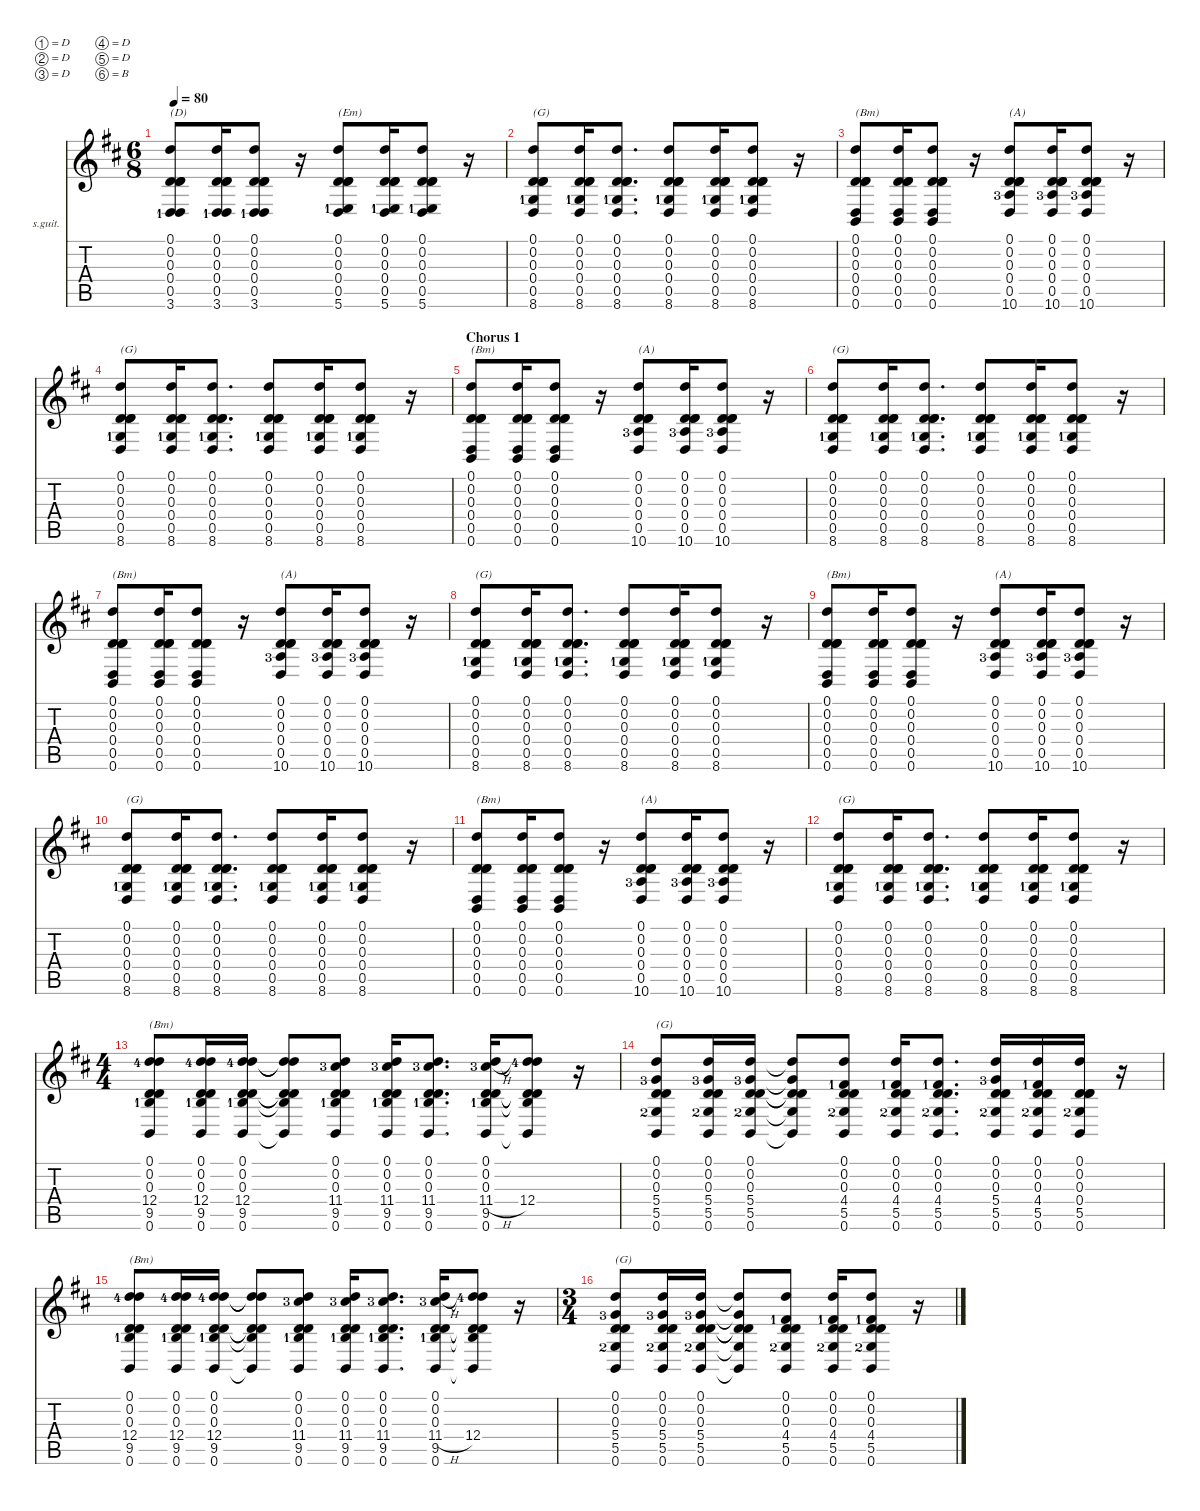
\defaultSystemsLayout 4
\hideDynamics
\bracketExtendMode nobrackets
\firstSystemTrackNameOrientation horizontal
\otherSystemsTrackNameOrientation horizontal
\track ("full rhythm (alt tuning) 07" "s.guit.") {instrument acousticguitarsteel}
\staff {score tabs}
\tuning (D4 D3 D3 D3 D2 B1)
\ts (6 8)
\tempo 80
\clef g2
\ks bminor
(3.6{lf 2 acc forcenatural} 0.5{acc forcenatural} 0.4{acc forcenatural} 0.3{acc forcenatural} 0.2{acc forcenatural} 0.1{acc forcenatural}).8{txt "(D)" dy mf beam Up} (3.6{lf 2 acc forcenatural} 0.5{acc forcenatural} 0.4{acc forcenatural} 0.3{acc forcenatural} 0.2{acc forcenatural} 0.1{acc forcenatural}).16{beam Up} (3.6{lf 2 acc forcenatural} 0.5{acc forcenatural} 0.4{acc forcenatural} 0.3{acc forcenatural} 0.2{acc forcenatural} 0.1{acc forcenatural}).8{beam Up} r.16{beam Up} (5.6{lf 2 acc forcenatural} 0.5{acc forcenatural} 0.4{acc forcenatural} 0.3{acc forcenatural} 0.2{acc forcenatural} 0.1{acc forcenatural}).8{txt "(Em)" beam Up} (5.6{lf 2 acc forcenatural} 0.5{acc forcenatural} 0.4{acc forcenatural} 0.3{acc forcenatural} 0.2{acc forcenatural} 0.1{acc forcenatural}).16{beam Up} (5.6{lf 2 acc forcenatural} 0.5{acc forcenatural} 0.4{acc forcenatural} 0.3{acc forcenatural} 0.2{acc forcenatural} 0.1{acc forcenatural}).8{beam Up} r.16{beam Up} |
(8.6{lf 2 acc forcenatural} 0.5{acc forcenatural} 0.4{acc forcenatural} 0.3{acc forcenatural} 0.2{acc forcenatural} 0.1{acc forcenatural}).8{txt "(G)" beam Up} (8.6{lf 2 acc forcenatural} 0.5{acc forcenatural} 0.4{acc forcenatural} 0.3{acc forcenatural} 0.2{acc forcenatural} 0.1{acc forcenatural}).16{beam Up} (8.6{lf 2 acc forcenatural} 0.5{acc forcenatural} 0.4{acc forcenatural} 0.3{acc forcenatural} 0.2{acc forcenatural} 0.1{acc forcenatural}).8{d beam Up} (8.6{lf 2 acc forcenatural} 0.5{acc forcenatural} 0.4{acc forcenatural} 0.3{acc forcenatural} 0.2{acc forcenatural} 0.1{acc forcenatural}).8{beam Up} (8.6{lf 2 acc forcenatural} 0.5{acc forcenatural} 0.4{acc forcenatural} 0.3{acc forcenatural} 0.2{acc forcenatural} 0.1{acc forcenatural}).16{beam Up} (8.6{lf 2 acc forcenatural} 0.5{acc forcenatural} 0.4{acc forcenatural} 0.3{acc forcenatural} 0.2{acc forcenatural} 0.1{acc forcenatural}).8{beam Up} r.16{beam Up} |
(0.5{acc forcenatural} 0.4{acc forcenatural} 0.3{acc forcenatural} 0.2{acc forcenatural} 0.1{acc forcenatural} 0.6{acc forcenatural}).8{txt "(Bm)" beam Up} (0.5{acc forcenatural} 0.4{acc forcenatural} 0.3{acc forcenatural} 0.2{acc forcenatural} 0.1{acc forcenatural} 0.6{acc forcenatural}).16{beam Up} (0.5{acc forcenatural} 0.4{acc forcenatural} 0.3{acc forcenatural} 0.2{acc forcenatural} 0.1{acc forcenatural} 0.6{acc forcenatural}).8{beam Up} r.16{beam Up} (0.5{acc forcenatural} 0.4{acc forcenatural} 0.3{acc forcenatural} 0.2{acc forcenatural} 0.1{acc forcenatural} 10.6{lf 4 acc forcenatural}).8{txt "(A)" beam Up} (0.5{acc forcenatural} 0.4{acc forcenatural} 0.3{acc forcenatural} 0.2{acc forcenatural} 0.1{acc forcenatural} 10.6{lf 4 acc forcenatural}).16{beam Up} (0.5{acc forcenatural} 0.4{acc forcenatural} 0.3{acc forcenatural} 0.2{acc forcenatural} 0.1{acc forcenatural} 10.6{lf 4 acc forcenatural}).8{beam Up} r.16{beam Up} |
(8.6{lf 2 acc forcenatural} 0.5{acc forcenatural} 0.4{acc forcenatural} 0.3{acc forcenatural} 0.2{acc forcenatural} 0.1{acc forcenatural}).8{txt "(G)" beam Up} (8.6{lf 2 acc forcenatural} 0.5{acc forcenatural} 0.4{acc forcenatural} 0.3{acc forcenatural} 0.2{acc forcenatural} 0.1{acc forcenatural}).16{beam Up} (8.6{lf 2 acc forcenatural} 0.5{acc forcenatural} 0.4{acc forcenatural} 0.3{acc forcenatural} 0.2{acc forcenatural} 0.1{acc forcenatural}).8{d beam Up} (8.6{lf 2 acc forcenatural} 0.5{acc forcenatural} 0.4{acc forcenatural} 0.3{acc forcenatural} 0.2{acc forcenatural} 0.1{acc forcenatural}).8{beam Up} (8.6{lf 2 acc forcenatural} 0.5{acc forcenatural} 0.4{acc forcenatural} 0.3{acc forcenatural} 0.2{acc forcenatural} 0.1{acc forcenatural}).16{beam Up} (8.6{lf 2 acc forcenatural} 0.5{acc forcenatural} 0.4{acc forcenatural} 0.3{acc forcenatural} 0.2{acc forcenatural} 0.1{acc forcenatural}).8{beam Up} r.16{beam Up} |
\section ("" "Chorus 1")
(0.5{acc forcenatural} 0.4{acc forcenatural} 0.3{acc forcenatural} 0.2{acc forcenatural} 0.1{acc forcenatural} 0.6{acc forcenatural}).8{txt "(Bm)" beam Up} (0.5{acc forcenatural} 0.4{acc forcenatural} 0.3{acc forcenatural} 0.2{acc forcenatural} 0.1{acc forcenatural} 0.6{acc forcenatural}).16{beam Up} (0.5{acc forcenatural} 0.4{acc forcenatural} 0.3{acc forcenatural} 0.2{acc forcenatural} 0.1{acc forcenatural} 0.6{acc forcenatural}).8{beam Up} r.16{beam Up} (0.5{acc forcenatural} 0.4{acc forcenatural} 0.3{acc forcenatural} 0.2{acc forcenatural} 0.1{acc forcenatural} 10.6{lf 4 acc forcenatural}).8{txt "(A)" beam Up} (0.5{acc forcenatural} 0.4{acc forcenatural} 0.3{acc forcenatural} 0.2{acc forcenatural} 0.1{acc forcenatural} 10.6{lf 4 acc forcenatural}).16{beam Up} (0.5{acc forcenatural} 0.4{acc forcenatural} 0.3{acc forcenatural} 0.2{acc forcenatural} 0.1{acc forcenatural} 10.6{lf 4 acc forcenatural}).8{beam Up} r.16{beam Up} |
(8.6{lf 2 acc forcenatural} 0.5{acc forcenatural} 0.4{acc forcenatural} 0.3{acc forcenatural} 0.2{acc forcenatural} 0.1{acc forcenatural}).8{txt "(G)" beam Up} (8.6{lf 2 acc forcenatural} 0.5{acc forcenatural} 0.4{acc forcenatural} 0.3{acc forcenatural} 0.2{acc forcenatural} 0.1{acc forcenatural}).16{beam Up} (8.6{lf 2 acc forcenatural} 0.5{acc forcenatural} 0.4{acc forcenatural} 0.3{acc forcenatural} 0.2{acc forcenatural} 0.1{acc forcenatural}).8{d beam Up} (8.6{lf 2 acc forcenatural} 0.5{acc forcenatural} 0.4{acc forcenatural} 0.3{acc forcenatural} 0.2{acc forcenatural} 0.1{acc forcenatural}).8{beam Up} (8.6{lf 2 acc forcenatural} 0.5{acc forcenatural} 0.4{acc forcenatural} 0.3{acc forcenatural} 0.2{acc forcenatural} 0.1{acc forcenatural}).16{beam Up} (8.6{lf 2 acc forcenatural} 0.5{acc forcenatural} 0.4{acc forcenatural} 0.3{acc forcenatural} 0.2{acc forcenatural} 0.1{acc forcenatural}).8{beam Up} r.16{beam Up} |
(0.5{acc forcenatural} 0.4{acc forcenatural} 0.3{acc forcenatural} 0.2{acc forcenatural} 0.1{acc forcenatural} 0.6{acc forcenatural}).8{txt "(Bm)" beam Up} (0.5{acc forcenatural} 0.4{acc forcenatural} 0.3{acc forcenatural} 0.2{acc forcenatural} 0.1{acc forcenatural} 0.6{acc forcenatural}).16{beam Up} (0.5{acc forcenatural} 0.4{acc forcenatural} 0.3{acc forcenatural} 0.2{acc forcenatural} 0.1{acc forcenatural} 0.6{acc forcenatural}).8{beam Up} r.16{beam Up} (0.5{acc forcenatural} 0.4{acc forcenatural} 0.3{acc forcenatural} 0.2{acc forcenatural} 0.1{acc forcenatural} 10.6{lf 4 acc forcenatural}).8{txt "(A)" beam Up} (0.5{acc forcenatural} 0.4{acc forcenatural} 0.3{acc forcenatural} 0.2{acc forcenatural} 0.1{acc forcenatural} 10.6{lf 4 acc forcenatural}).16{beam Up} (0.5{acc forcenatural} 0.4{acc forcenatural} 0.3{acc forcenatural} 0.2{acc forcenatural} 0.1{acc forcenatural} 10.6{lf 4 acc forcenatural}).8{beam Up} r.16{beam Up} |
(8.6{lf 2 acc forcenatural} 0.5{acc forcenatural} 0.4{acc forcenatural} 0.3{acc forcenatural} 0.2{acc forcenatural} 0.1{acc forcenatural}).8{txt "(G)" beam Up} (8.6{lf 2 acc forcenatural} 0.5{acc forcenatural} 0.4{acc forcenatural} 0.3{acc forcenatural} 0.2{acc forcenatural} 0.1{acc forcenatural}).16{beam Up} (8.6{lf 2 acc forcenatural} 0.5{acc forcenatural} 0.4{acc forcenatural} 0.3{acc forcenatural} 0.2{acc forcenatural} 0.1{acc forcenatural}).8{d beam Up} (8.6{lf 2 acc forcenatural} 0.5{acc forcenatural} 0.4{acc forcenatural} 0.3{acc forcenatural} 0.2{acc forcenatural} 0.1{acc forcenatural}).8{beam Up} (8.6{lf 2 acc forcenatural} 0.5{acc forcenatural} 0.4{acc forcenatural} 0.3{acc forcenatural} 0.2{acc forcenatural} 0.1{acc forcenatural}).16{beam Up} (8.6{lf 2 acc forcenatural} 0.5{acc forcenatural} 0.4{acc forcenatural} 0.3{acc forcenatural} 0.2{acc forcenatural} 0.1{acc forcenatural}).8{beam Up} r.16{beam Up} |
(0.5{acc forcenatural} 0.4{acc forcenatural} 0.3{acc forcenatural} 0.2{acc forcenatural} 0.1{acc forcenatural} 0.6{acc forcenatural}).8{txt "(Bm)" beam Up} (0.5{acc forcenatural} 0.4{acc forcenatural} 0.3{acc forcenatural} 0.2{acc forcenatural} 0.1{acc forcenatural} 0.6{acc forcenatural}).16{beam Up} (0.5{acc forcenatural} 0.4{acc forcenatural} 0.3{acc forcenatural} 0.2{acc forcenatural} 0.1{acc forcenatural} 0.6{acc forcenatural}).8{beam Up} r.16{beam Up} (0.5{acc forcenatural} 0.4{acc forcenatural} 0.3{acc forcenatural} 0.2{acc forcenatural} 0.1{acc forcenatural} 10.6{lf 4 acc forcenatural}).8{txt "(A)" beam Up} (0.5{acc forcenatural} 0.4{acc forcenatural} 0.3{acc forcenatural} 0.2{acc forcenatural} 0.1{acc forcenatural} 10.6{lf 4 acc forcenatural}).16{beam Up} (0.5{acc forcenatural} 0.4{acc forcenatural} 0.3{acc forcenatural} 0.2{acc forcenatural} 0.1{acc forcenatural} 10.6{lf 4 acc forcenatural}).8{beam Up} r.16{beam Up} |
(8.6{lf 2 acc forcenatural} 0.5{acc forcenatural} 0.4{acc forcenatural} 0.3{acc forcenatural} 0.2{acc forcenatural} 0.1{acc forcenatural}).8{txt "(G)" beam Up} (8.6{lf 2 acc forcenatural} 0.5{acc forcenatural} 0.4{acc forcenatural} 0.3{acc forcenatural} 0.2{acc forcenatural} 0.1{acc forcenatural}).16{beam Up} (8.6{lf 2 acc forcenatural} 0.5{acc forcenatural} 0.4{acc forcenatural} 0.3{acc forcenatural} 0.2{acc forcenatural} 0.1{acc forcenatural}).8{d beam Up} (8.6{lf 2 acc forcenatural} 0.5{acc forcenatural} 0.4{acc forcenatural} 0.3{acc forcenatural} 0.2{acc forcenatural} 0.1{acc forcenatural}).8{beam Up} (8.6{lf 2 acc forcenatural} 0.5{acc forcenatural} 0.4{acc forcenatural} 0.3{acc forcenatural} 0.2{acc forcenatural} 0.1{acc forcenatural}).16{beam Up} (8.6{lf 2 acc forcenatural} 0.5{acc forcenatural} 0.4{acc forcenatural} 0.3{acc forcenatural} 0.2{acc forcenatural} 0.1{acc forcenatural}).8{beam Up} r.16{beam Up} |
(0.5{acc forcenatural} 0.4{acc forcenatural} 0.3{acc forcenatural} 0.2{acc forcenatural} 0.1{acc forcenatural} 0.6{acc forcenatural}).8{txt "(Bm)" beam Up} (0.5{acc forcenatural} 0.4{acc forcenatural} 0.3{acc forcenatural} 0.2{acc forcenatural} 0.1{acc forcenatural} 0.6{acc forcenatural}).16{beam Up} (0.5{acc forcenatural} 0.4{acc forcenatural} 0.3{acc forcenatural} 0.2{acc forcenatural} 0.1{acc forcenatural} 0.6{acc forcenatural}).8{beam Up} r.16{beam Up} (0.5{acc forcenatural} 0.4{acc forcenatural} 0.3{acc forcenatural} 0.2{acc forcenatural} 0.1{acc forcenatural} 10.6{lf 4 acc forcenatural}).8{txt "(A)" beam Up} (0.5{acc forcenatural} 0.4{acc forcenatural} 0.3{acc forcenatural} 0.2{acc forcenatural} 0.1{acc forcenatural} 10.6{lf 4 acc forcenatural}).16{beam Up} (0.5{acc forcenatural} 0.4{acc forcenatural} 0.3{acc forcenatural} 0.2{acc forcenatural} 0.1{acc forcenatural} 10.6{lf 4 acc forcenatural}).8{beam Up} r.16{beam Up} |
(8.6{lf 2 acc forcenatural} 0.5{acc forcenatural} 0.4{acc forcenatural} 0.3{acc forcenatural} 0.2{acc forcenatural} 0.1{acc forcenatural}).8{txt "(G)" beam Up} (8.6{lf 2 acc forcenatural} 0.5{acc forcenatural} 0.4{acc forcenatural} 0.3{acc forcenatural} 0.2{acc forcenatural} 0.1{acc forcenatural}).16{beam Up} (8.6{lf 2 acc forcenatural} 0.5{acc forcenatural} 0.4{acc forcenatural} 0.3{acc forcenatural} 0.2{acc forcenatural} 0.1{acc forcenatural}).8{d beam Up} (8.6{lf 2 acc forcenatural} 0.5{acc forcenatural} 0.4{acc forcenatural} 0.3{acc forcenatural} 0.2{acc forcenatural} 0.1{acc forcenatural}).8{beam Up} (8.6{lf 2 acc forcenatural} 0.5{acc forcenatural} 0.4{acc forcenatural} 0.3{acc forcenatural} 0.2{acc forcenatural} 0.1{acc forcenatural}).16{beam Up} (8.6{lf 2 acc forcenatural} 0.5{acc forcenatural} 0.4{acc forcenatural} 0.3{acc forcenatural} 0.2{acc forcenatural} 0.1{acc forcenatural}).8{beam Up} r.16{beam Up} |
\ts (4 4)
\beaming (8 2 2 2 2)
(9.5{lf 2 acc forcenatural} 12.4{lf 5 acc forcenatural} 0.3{acc forcenatural} 0.2{acc forcenatural} 0.6{acc forcenatural} 0.1{acc forcenatural}).8{txt "(Bm)" beam Up} (9.5{lf 2 acc forcenatural} 12.4{lf 5 acc forcenatural} 0.3{acc forcenatural} 0.2{acc forcenatural} 0.6{acc forcenatural} 0.1{acc forcenatural}).16{beam Up} (9.5{lf 2 acc forcenatural} 12.4{lf 5 acc forcenatural} 0.3{acc forcenatural} 0.2{acc forcenatural} 0.6{acc forcenatural} 0.1{acc forcenatural}).16{beam Up} (9.5{t acc forcenatural} 12.4{t acc forcenatural} 0.3{t acc forcenatural} 0.2{t acc forcenatural} 0.6{t acc forcenatural} 0.1{t acc forcenatural}).8{beam Up} (9.5{lf 2 acc forcenatural} 11.4{lf 4 acc #} 0.3{acc forcenatural} 0.2{acc forcenatural} 0.6{acc forcenatural} 0.1{acc forcenatural}).8{beam Up} (9.5{lf 2 acc forcenatural} 11.4{lf 4 acc #} 0.3{acc forcenatural} 0.2{acc forcenatural} 0.6{acc forcenatural} 0.1{acc forcenatural}).16{beam Up} (9.5{lf 2 acc forcenatural} 11.4{lf 4 acc #} 0.3{acc forcenatural} 0.2{acc forcenatural} 0.6{acc forcenatural} 0.1{acc forcenatural}).8{d beam Up} (9.5{lf 2 acc forcenatural} 11.4{h lf 4 acc #} 0.3{acc forcenatural} 0.2{acc forcenatural} 0.6{acc forcenatural} 0.1{acc forcenatural}).16{beam Up} (12.4{lf 5 acc forcenatural} 0.3{t acc forcenatural} 0.2{t acc forcenatural} 0.6{t acc forcenatural} 9.5{t acc forcenatural} 0.1{t acc forcenatural}).8{beam Up} r.16{beam Up} |
(5.5{lf 3 acc forcenatural} 5.4{lf 4 acc forcenatural} 0.3{acc forcenatural} 0.2{acc forcenatural} 0.1{acc forcenatural} 0.6{acc forcenatural}).8{txt "(G)" beam Up} (5.5{lf 3 acc forcenatural} 5.4{lf 4 acc forcenatural} 0.3{acc forcenatural} 0.2{acc forcenatural} 0.1{acc forcenatural} 0.6{acc forcenatural}).16{beam Up} (5.5{lf 3 acc forcenatural} 5.4{lf 4 acc forcenatural} 0.3{acc forcenatural} 0.2{acc forcenatural} 0.1{acc forcenatural} 0.6{acc forcenatural}).16{beam Up} (5.5{t acc forcenatural} 5.4{t acc forcenatural} 0.3{t acc forcenatural} 0.2{t acc forcenatural} 0.1{t acc forcenatural} 0.6{t acc forcenatural}).8{beam Up} (5.5{lf 3 acc forcenatural} 4.4{lf 2 acc #} 0.3{acc forcenatural} 0.2{acc forcenatural} 0.1{acc forcenatural} 0.6{acc forcenatural}).8{beam Up} (5.5{lf 3 acc forcenatural} 4.4{lf 2 acc #} 0.3{acc forcenatural} 0.2{acc forcenatural} 0.1{acc forcenatural} 0.6{acc forcenatural}).16{beam Up} (5.5{lf 3 acc forcenatural} 4.4{lf 2 acc #} 0.3{acc forcenatural} 0.2{acc forcenatural} 0.1{acc forcenatural} 0.6{acc forcenatural}).8{d beam Up} (5.5{lf 3 acc forcenatural} 5.4{lf 4 acc forcenatural} 0.3{acc forcenatural} 0.2{acc forcenatural} 0.1{acc forcenatural} 0.6{acc forcenatural}).16{beam Up} (5.5{lf 3 acc forcenatural} 4.4{lf 2 acc #} 0.3{acc forcenatural} 0.2{acc forcenatural} 0.1{acc forcenatural} 0.6{acc forcenatural}).16{beam Up} (5.5{lf 3 acc forcenatural} 0.4{acc forcenatural} 0.3{acc forcenatural} 0.2{acc forcenatural} 0.1{acc forcenatural} 0.6{acc forcenatural}).16{beam Up} r.16{beam Up} |
(9.5{lf 2 acc forcenatural} 12.4{lf 5 acc forcenatural} 0.3{acc forcenatural} 0.2{acc forcenatural} 0.6{acc forcenatural} 0.1{acc forcenatural}).8{txt "(Bm)" beam Up} (9.5{lf 2 acc forcenatural} 12.4{lf 5 acc forcenatural} 0.3{acc forcenatural} 0.2{acc forcenatural} 0.6{acc forcenatural} 0.1{acc forcenatural}).16{beam Up} (9.5{lf 2 acc forcenatural} 12.4{lf 5 acc forcenatural} 0.3{acc forcenatural} 0.2{acc forcenatural} 0.6{acc forcenatural} 0.1{acc forcenatural}).16{beam Up} (9.5{t acc forcenatural} 12.4{t acc forcenatural} 0.3{t acc forcenatural} 0.2{t acc forcenatural} 0.6{t acc forcenatural} 0.1{t acc forcenatural}).8{beam Up} (9.5{lf 2 acc forcenatural} 11.4{lf 4 acc #} 0.3{acc forcenatural} 0.2{acc forcenatural} 0.6{acc forcenatural} 0.1{acc forcenatural}).8{beam Up} (9.5{lf 2 acc forcenatural} 11.4{lf 4 acc #} 0.3{acc forcenatural} 0.2{acc forcenatural} 0.6{acc forcenatural} 0.1{acc forcenatural}).16{beam Up} (9.5{lf 2 acc forcenatural} 11.4{lf 4 acc #} 0.3{acc forcenatural} 0.2{acc forcenatural} 0.6{acc forcenatural} 0.1{acc forcenatural}).8{d beam Up} (9.5{lf 2 acc forcenatural} 11.4{h lf 4 acc #} 0.3{acc forcenatural} 0.2{acc forcenatural} 0.6{acc forcenatural} 0.1{acc forcenatural}).16{beam Up} (12.4{lf 5 acc forcenatural} 0.3{t acc forcenatural} 0.2{t acc forcenatural} 0.6{t acc forcenatural} 9.5{t acc forcenatural} 0.1{t acc forcenatural}).8{beam Up} r.16{beam Up} |
\ts (3 4)
\beaming (8 2 2 2)
(5.5{lf 3 acc forcenatural} 5.4{lf 4 acc forcenatural} 0.3{acc forcenatural} 0.2{acc forcenatural} 0.1{acc forcenatural} 0.6{acc forcenatural}).8{txt "(G)" beam Up} (5.5{lf 3 acc forcenatural} 5.4{lf 4 acc forcenatural} 0.3{acc forcenatural} 0.2{acc forcenatural} 0.1{acc forcenatural} 0.6{acc forcenatural}).16{beam Up} (5.5{lf 3 acc forcenatural} 5.4{lf 4 acc forcenatural} 0.3{acc forcenatural} 0.2{acc forcenatural} 0.1{acc forcenatural} 0.6{acc forcenatural}).16{beam Up} (5.5{t acc forcenatural} 5.4{t acc forcenatural} 0.3{t acc forcenatural} 0.2{t acc forcenatural} 0.1{t acc forcenatural} 0.6{t acc forcenatural}).8{beam Up} (5.5{lf 3 acc forcenatural} 4.4{lf 2 acc #} 0.3{acc forcenatural} 0.2{acc forcenatural} 0.1{acc forcenatural} 0.6{acc forcenatural}).8{beam Up} (5.5{lf 3 acc forcenatural} 4.4{lf 2 acc #} 0.3{acc forcenatural} 0.2{acc forcenatural} 0.1{acc forcenatural} 0.6{acc forcenatural}).16{beam Up} (5.5{lf 3 acc forcenatural} 4.4{lf 2 acc #} 0.3{acc forcenatural} 0.2{acc forcenatural} 0.1{acc forcenatural} 0.6{acc forcenatural}).8{beam Up} r.16{beam Up}
